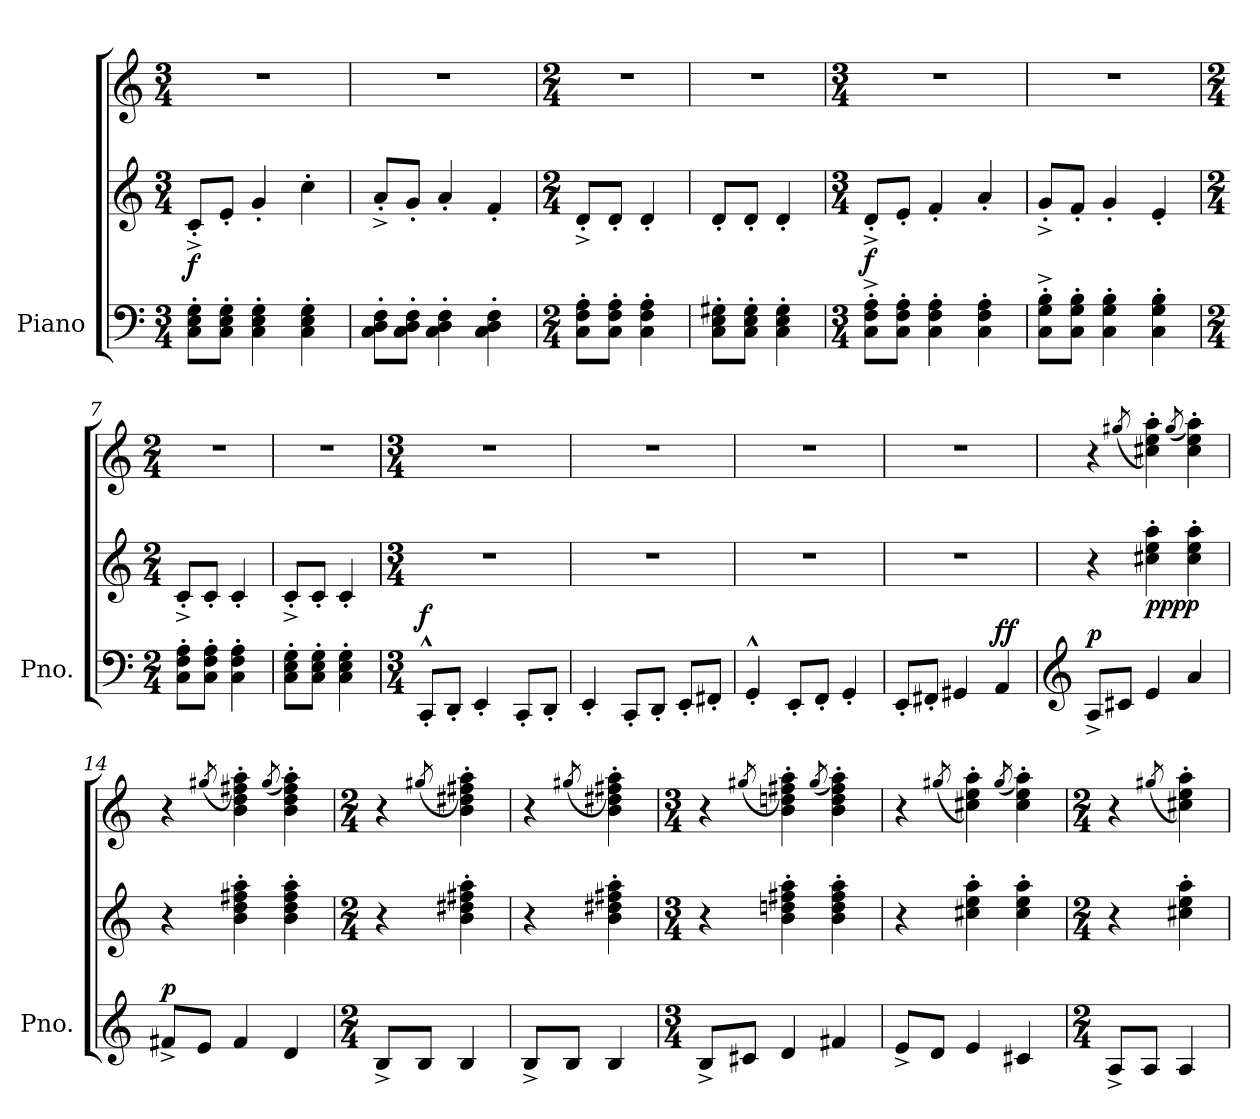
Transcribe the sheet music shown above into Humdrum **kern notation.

**kern	**kern	**kern	**dynam
*part1	*part1	*part1	*part1
*staff3	*staff2	*staff1	*staff1/2/3
*I"Piano	*	*	*
*I'Pno.	*	*	*
*clefF4	*clefG2	*clefG2	*
*k[]	*k[]	*k[]	*
*M3/4	*M3/4	*M3/4	*
*MM120	*MM120	*MM120	*
=1	=1	=1	=1
!	!	!	!LO:DY:b=2
8C\' 8E\' 8G\'L	8c'^/L	2.r	f
8C\' 8E\' 8G\'J	8e'/J	.	.
4C\' 4E\' 4G\'	4g'/	.	.
4C\' 4E\' 4G\'	4cc'\	.	.
=2	=2	=2	=2
8C\' 8D\' 8F\'L	8a'^/L	2.r	.
8C\' 8D\' 8F\'J	8g'/J	.	.
4C\' 4D\' 4F\'	4a'/	.	.
4C\' 4D\' 4F\'	4f'/	.	.
=3	=3	=3	=3
*M2/4	*M2/4	*M2/4	*
8C\' 8F\' 8A\'L	8d'^/L	2r	.
8C\' 8F\' 8A\'J	8d'/J	.	.
4C\' 4F\' 4A\'	4d'/	.	.
=4	=4	=4	=4
8C\' 8E\' 8G#X\'L	8d'/L	2r	.
8C\' 8E\' 8G#\'J	8d'/J	.	.
4C\' 4E\' 4G#\'	4d'/	.	.
=5	=5	=5	=5
*M3/4	*M3/4	*M3/4	*
!	!	!	!LO:DY:b=2
8C\'^ 8F\'^ 8A\'^L	8d'^/L	2.r	f
8C\' 8F\' 8A\'J	8e'/J	.	.
4C\' 4F\' 4A\'	4f'/	.	.
4C\' 4F\' 4A\'	4a'/	.	.
=6	=6	=6	=6
8C\'^ 8G\'^ 8B\'^L	8g'^/L	2.r	.
8C\' 8G\' 8B\'J	8f'/J	.	.
4C\' 4G\' 4B\'	4g'/	.	.
4C\' 4G\' 4B\'	4e'/	.	.
=7	=7	=7	=7
*M2/4	*M2/4	*M2/4	*
8C\' 8F\' 8A\'L	8c'^/L	2r	.
8C\' 8F\' 8A\'J	8c'/J	.	.
4C\' 4F\' 4A\'	4c'/	.	.
=8	=8	=8	=8
8C\' 8E\' 8G\'L	8c'^/L	2r	.
8C\' 8E\' 8G\'J	8c'/J	.	.
4C\' 4E\' 4G\'	4c'/	.	.
!!LO:LB:g=z
=9	=9	=9	=9
*M3/4	*M3/4	*M3/4	*
!	!	!	!LO:DY:a=3
8CC'^^/L	2.r	2.r	f
8DD'/J	.	.	.
4EE'/	.	.	.
8CC'/L	.	.	.
8DD'/J	.	.	.
=10	=10	=10	=10
4EE'/	2.r	2.r	.
8CC'/L	.	.	.
8DD'/J	.	.	.
8EE'/L	.	.	.
8FF#X'/J	.	.	.
=11	=11	=11	=11
4GG'^^/	2.r	2.r	.
8EE'/L	.	.	.
8FF'/J	.	.	.
4GG'/	.	.	.
=12	=12	=12	=12
8EE'/L	2.r	2.r	.
8FF#X'/J	.	.	.
4GG#X/	.	.	.
!	!	!	!LO:DY:a=3
4AA/	.	.	ff
=13	=13	=13	=13
*clefG2	*	*	*
!	!	!	!LO:DY:a=3
8A^/L	4r	4r	p
8c#X/J	.	.	.
.	.	(>8qgg#X/	.
!	!	!	!LO:DY:b=2
!	!	!	!LO:DY:n=1:b
4e/	4cc#X\' 4ee\' 4aa\'	4cc#X\' 4ee\' 4aa\')	pp pp
.	.	(>8qgg#/	.
4a/	4cc#\' 4ee\' 4aa\'	4cc#\' 4ee\' 4aa\')	.
=14	=14	=14	=14
!	!	!	!LO:DY:a=3
8f#X^/L	4r	4r	p
8e/J	.	.	.
.	.	(>8qgg#X/	.
4f#/	4b\' 4dd\' 4ff#X\' 4aa\'	4b\' 4dd\' 4ff#X\' 4aa\')	.
.	.	(>8qgg#/	.
4d/	4b\' 4dd\' 4ff#\' 4aa\'	4b\' 4dd\' 4ff#\' 4aa\')	.
!!LO:LB:g=z
=15	=15	=15	=15
*M2/4	*M2/4	*M2/4	*
8B^/L	4r	4r	.
8B/J	.	.	.
.	.	(>8qgg#X/	.
4B/	4b\' 4dd#X\' 4ff#X\' 4aa\'	4b\' 4dd#X\' 4ff#X\' 4aa\')	.
=16	=16	=16	=16
8B^/L	4r	4r	.
8B/J	.	.	.
.	.	(>8qgg#X/	.
4B/	4b\' 4dd#X\' 4ff#X\' 4aa\'	4b\' 4dd#X\' 4ff#X\' 4aa\')	.
=17	=17	=17	=17
*M3/4	*M3/4	*M3/4	*
8B^/L	4r	4r	.
8c#X/J	.	.	.
.	.	(>8qgg#X/	.
4d/	4b\' 4ddn\' 4ff#X\' 4aa\'	4b\' 4ddn\' 4ff#X\' 4aa\')	.
.	.	(>8qgg#/	.
4f#X/	4b\' 4dd\' 4ff#\' 4aa\'	4b\' 4dd\' 4ff#\' 4aa\')	.
=18	=18	=18	=18
8e^/L	4r	4r	.
8d/J	.	.	.
.	.	(>8qgg#X/	.
4e/	4cc#X\' 4ee\' 4aa\'	4cc#X\' 4ee\' 4aa\')	.
.	.	(>8qgg#/	.
4c#X/	4cc#\' 4ee\' 4aa\'	4cc#\' 4ee\' 4aa\')	.
=19	=19	=19	=19
*M2/4	*M2/4	*M2/4	*
8A^/L	4r	4r	.
8A/J	.	.	.
.	.	(>8qgg#X/	.
4A/	4cc#X\' 4ee\' 4aa\'	4cc#X\' 4ee\' 4aa\')	.
=	=	=	=
*-	*-	*-	*-
